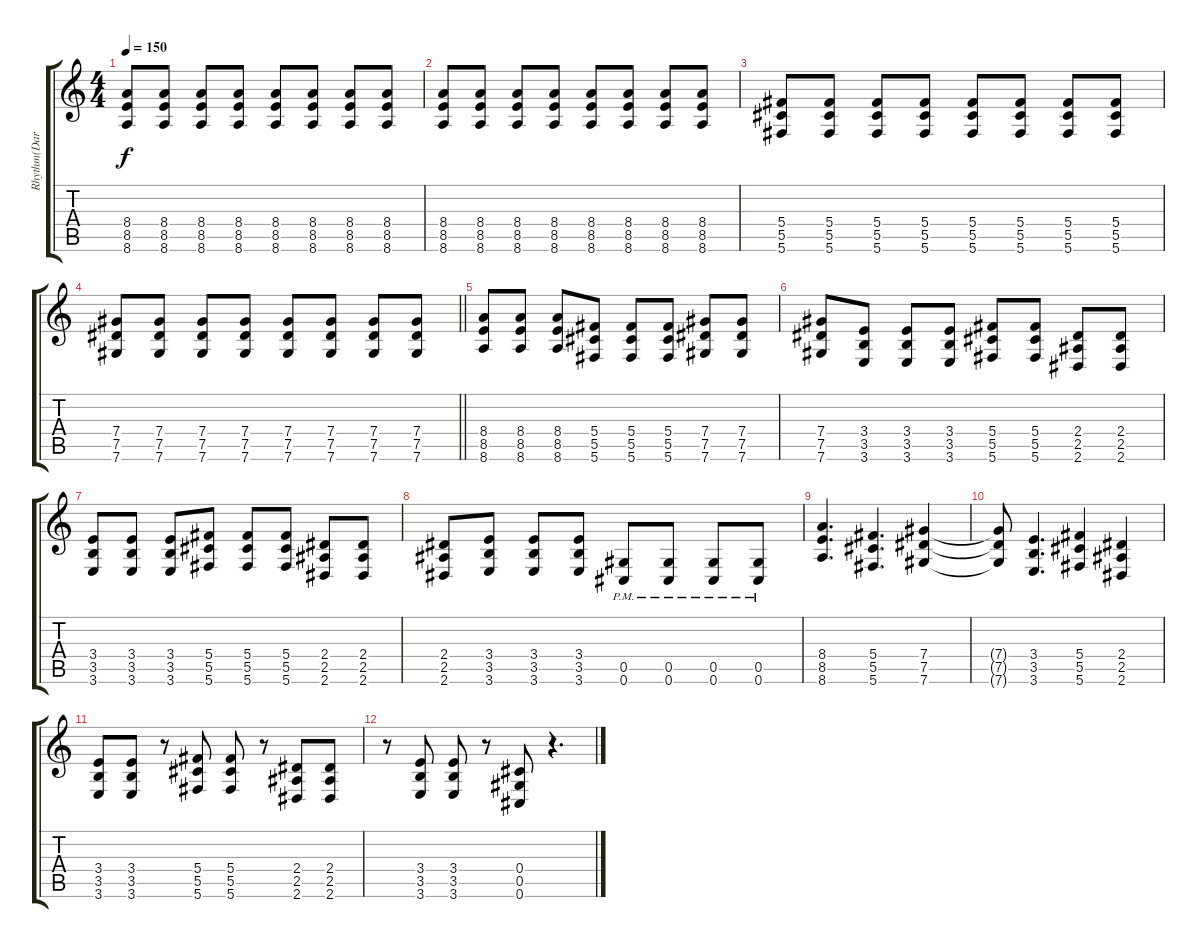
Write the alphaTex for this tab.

\track ("Rhythm(Darran)" "Rhythm(Dar") {instrument distortionguitar}
\staff {score tabs}
\tuning (Eb4 Bb3 Gb3 Db3 Ab2 Db2) {hide}
\ts (4 4)
\tempo 150
\clef g2
\ks c
(8.4 8.5 8.6).8{dy f} (8.4 8.5 8.6).8 (8.4 8.5 8.6).8 (8.4 8.5 8.6).8 (8.4 8.5 8.6).8 (8.4 8.5 8.6).8 (8.4 8.5 8.6).8 (8.4 8.5 8.6).8 |
(8.4 8.5 8.6).8 (8.4 8.5 8.6).8 (8.4 8.5 8.6).8 (8.4 8.5 8.6).8 (8.4 8.5 8.6).8 (8.4 8.5 8.6).8 (8.4 8.5 8.6).8 (8.4 8.5 8.6).8 |
(5.4 5.5 5.6).8 (5.4 5.5 5.6).8 (5.4 5.5 5.6).8 (5.4 5.5 5.6).8 (5.4 5.5 5.6).8 (5.4 5.5 5.6).8 (5.4 5.5 5.6).8 (5.4 5.5 5.6).8 |
\barLineRight lightlight
(7.4 7.5 7.6).8 (7.4 7.5 7.6).8 (7.4 7.5 7.6).8 (7.4 7.5 7.6).8 (7.4 7.5 7.6).8 (7.4 7.5 7.6).8 (7.4 7.5 7.6).8 (7.4 7.5 7.6).8 |
(8.4 8.5 8.6).8{instrument overdrivenguitar} (8.4 8.5 8.6).8 (8.4 8.5 8.6).8 (5.4 5.5 5.6).8 (5.4 5.5 5.6).8 (5.4 5.5 5.6).8 (7.4 7.5 7.6).8 (7.4 7.5 7.6).8 |
(7.4 7.5 7.6).8 (3.4 3.5 3.6).8 (3.4 3.5 3.6).8 (3.4 3.5 3.6).8 (5.4 5.5 5.6).8 (5.4 5.5 5.6).8 (2.4 2.5 2.6).8 (2.4 2.5 2.6).8 |
(3.4 3.5 3.6).8 (3.4 3.5 3.6).8 (3.4 3.5 3.6).8 (5.4 5.5 5.6).8 (5.4 5.5 5.6).8 (5.4 5.5 5.6).8 (2.4 2.5 2.6).8 (2.4 2.5 2.6).8 |
(2.4 2.5 2.6).8 (3.4 3.5 3.6).8 (3.4 3.5 3.6).8 (3.4 3.5 3.6).8 (0.5{pm} 0.6{pm}).8{instrument overdrivenguitar} (0.5{pm} 0.6{pm}).8 (0.5{pm} 0.6{pm}).8 (0.5{pm} 0.6{pm}).8 |
(8.4 8.5 8.6).4{d instrument overdrivenguitar} (5.4 5.5 5.6).4{d} (7.4 7.5 7.6).4 |
(7.4{t} 7.5{t} 7.6{t}).8 (3.4 3.5 3.6).4{d} (5.4 5.5 5.6).4 (2.4 2.5 2.6).4 |
(3.4 3.5 3.6).8 (3.4 3.5 3.6).8 r.8 (5.4 5.5 5.6).8 (5.4 5.5 5.6).8 r.8 (2.4 2.5 2.6).8 (2.4 2.5 2.6).8 |
r.8 (3.4 3.5 3.6).8 (3.4 3.5 3.6).8 r.8 (0.4 0.5 0.6).8 r.4{d}
